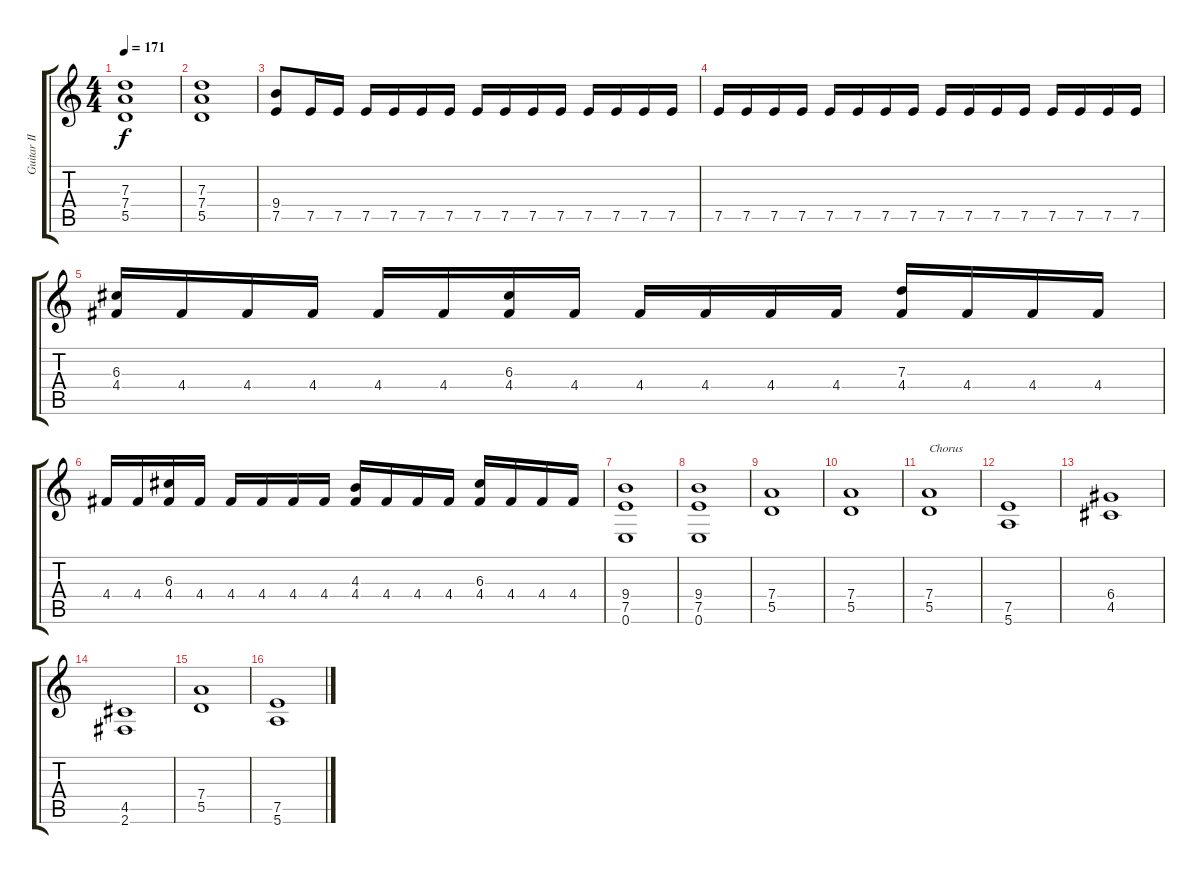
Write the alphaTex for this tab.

\track ("Guitar II (Rhythm)" "Guitar II ") {instrument distortionguitar}
\staff {score tabs}
\tuning (E4 B3 G3 D3 A2 E2) {hide}
\ts (4 4)
\tempo 171
\clef g2
\ks c
(7.3 7.4 5.5).1{dy f} |
(7.3 7.4 5.5).1 |
(9.4 7.5).8 7.5.16 7.5.16 7.5.16 7.5.16 7.5.16 7.5.16 7.5.16 7.5.16 7.5.16 7.5.16 7.5.16 7.5.16 7.5.16 7.5.16 |
7.5.16 7.5.16 7.5.16 7.5.16 7.5.16 7.5.16 7.5.16 7.5.16 7.5.16 7.5.16 7.5.16 7.5.16 7.5.16 7.5.16 7.5.16 7.5.16 |
(6.3 4.4).16 4.4.16 4.4.16 4.4.16 4.4.16 4.4.16 (6.3 4.4).16 4.4.16 4.4.16 4.4.16 4.4.16 4.4.16 (7.3 4.4).16 4.4.16 4.4.16 4.4.16 |
4.4.16 4.4.16 (6.3 4.4).16 4.4.16 4.4.16 4.4.16 4.4.16 4.4.16 (4.3 4.4).16 4.4.16 4.4.16 4.4.16 (6.3 4.4).16 4.4.16 4.4.16 4.4.16 |
(9.4 7.5 0.6).1 |
(9.4 7.5 0.6).1 |
(7.4 5.5).1 |
(7.4 5.5).1 |
(7.4 5.5).1{txt "Chorus"} |
(7.5 5.6).1 |
(6.4 4.5).1 |
(4.5 2.6).1 |
(7.4 5.5).1 |
(7.5 5.6).1
